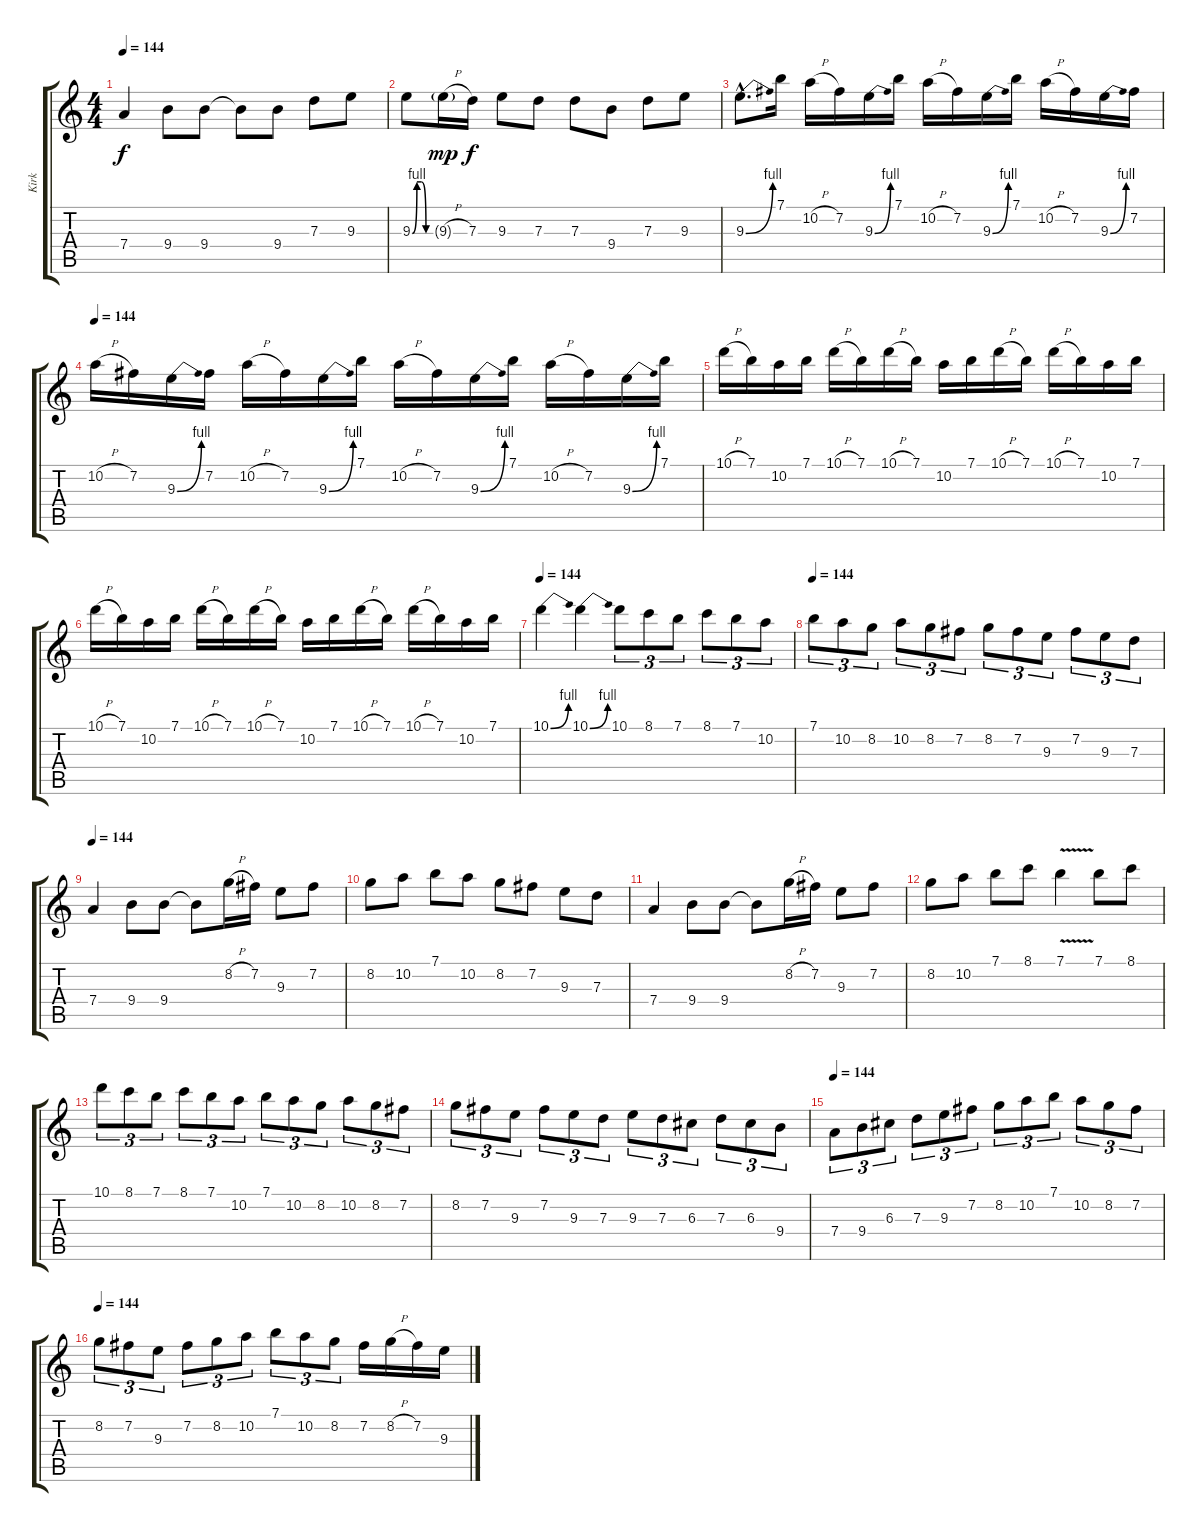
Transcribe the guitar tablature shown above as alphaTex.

\track ("Kirk" "Kirk") {instrument distortionguitar}
\staff {score tabs}
\tuning (E4 B3 G3 D3 A2 E2) {hide}
\ts (4 4)
\tempo 144
\clef g2
\ks c
7.4.4{dy f} 9.4.8 9.4.8 9.4{t}.8 9.4.8 7.3.8 9.3.8 |
9.3{be (custom 0 0 15 4 30 4 45 0 60 0)}.8 9.3{h g}.16{dy mp} 7.3.16{dy f} 9.3.8 7.3.8 7.3.8 9.4.8 7.3.8 9.3.8 |
9.3{be (bend 0 0 60 4) hac}.8{d} 7.1.16 10.2{h}.16 7.2.16 9.3{be (bend 0 0 60 4)}.16 7.1.16 10.2{h}.16 7.2.16 9.3{be (bend 0 0 60 4)}.16 7.1.16 10.2{h}.16 7.2.16 9.3{be (bend 0 0 60 4)}.16 7.2.16 |
\tempo 144
10.2{h}.16 7.2.16 9.3{be (bend 0 0 60 4)}.16 7.2.16 10.2{h}.16 7.2.16 9.3{be (bend 0 0 60 4)}.16 7.1.16 10.2{h}.16 7.2.16 9.3{be (bend 0 0 60 4)}.16 7.1.16 10.2{h}.16 7.2.16 9.3{be (bend 0 0 60 4)}.16 7.1.16 |
10.1{h}.16 7.1.16 10.2.16 7.1.16 10.1{h}.16 7.1.16 10.1{h}.16 7.1.16 10.2.16 7.1.16 10.1{h}.16 7.1.16 10.1{h}.16 7.1.16 10.2.16 7.1.16 |
10.1{h}.16 7.1.16 10.2.16 7.1.16 10.1{h}.16 7.1.16 10.1{h}.16 7.1.16 10.2.16 7.1.16 10.1{h}.16 7.1.16 10.1{h}.16 7.1.16 10.2.16 7.1.16 |
\tempo 144
10.1{be (bend 0 0 60 4)}.4 10.1{be (bend 0 0 60 4)}.4 10.1.8{tu (3 2)} 8.1.8{tu (3 2)} 7.1.8{tu (3 2)} 8.1.8{tu (3 2)} 7.1.8{tu (3 2)} 10.2.8{tu (3 2)} |
\tempo 144
7.1.8{tu (3 2)} 10.2.8{tu (3 2)} 8.2.8{tu (3 2)} 10.2.8{tu (3 2)} 8.2.8{tu (3 2)} 7.2.8{tu (3 2)} 8.2.8{tu (3 2)} 7.2.8{tu (3 2)} 9.3.8{tu (3 2)} 7.2.8{tu (3 2)} 9.3.8{tu (3 2)} 7.3.8{tu (3 2)} |
\tempo 144
7.4.4 9.4.8 9.4.8 9.4{t}.8 8.2{h}.16 7.2.16 9.3.8 7.2.8 |
8.2.8 10.2.8 7.1.8 10.2.8 8.2.8 7.2.8 9.3.8 7.3.8 |
7.4.4 9.4.8 9.4.8 9.4{t}.8 8.2{h}.16 7.2.16 9.3.8 7.2.8 |
8.2.8 10.2.8 7.1.8 8.1.8 7.1{v}.4 7.1.8 8.1.8 |
10.1.8{tu (3 2)} 8.1.8{tu (3 2)} 7.1.8{tu (3 2)} 8.1.8{tu (3 2)} 7.1.8{tu (3 2)} 10.2.8{tu (3 2)} 7.1.8{tu (3 2)} 10.2.8{tu (3 2)} 8.2.8{tu (3 2)} 10.2.8{tu (3 2)} 8.2.8{tu (3 2)} 7.2.8{tu (3 2)} |
8.2.8{tu (3 2)} 7.2.8{tu (3 2)} 9.3.8{tu (3 2)} 7.2.8{tu (3 2)} 9.3.8{tu (3 2)} 7.3.8{tu (3 2)} 9.3.8{tu (3 2)} 7.3.8{tu (3 2)} 6.3.8{tu (3 2)} 7.3.8{tu (3 2)} 6.3.8{tu (3 2)} 9.4.8{tu (3 2)} |
\tempo 144
7.4.8{tu (3 2)} 9.4.8{tu (3 2)} 6.3.8{tu (3 2)} 7.3.8{tu (3 2)} 9.3.8{tu (3 2)} 7.2.8{tu (3 2)} 8.2.8{tu (3 2)} 10.2.8{tu (3 2)} 7.1.8{tu (3 2)} 10.2.8{tu (3 2)} 8.2.8{tu (3 2)} 7.2.8{tu (3 2)} |
\tempo 144
8.2.8{tu (3 2)} 7.2.8{tu (3 2)} 9.3.8{tu (3 2)} 7.2.8{tu (3 2)} 8.2.8{tu (3 2)} 10.2.8{tu (3 2)} 7.1.8{tu (3 2)} 10.2.8{tu (3 2)} 8.2.8{tu (3 2)} 7.2.16 8.2{h}.16 7.2.16 9.3.16
